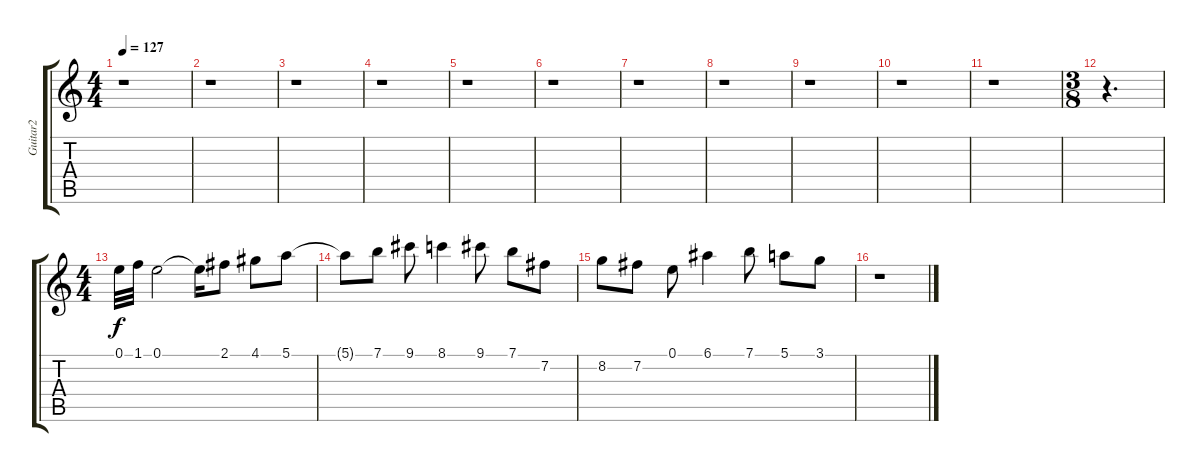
\track ("Guitar2" "Guitar2") {instrument distortionguitar}
\staff {score tabs}
\tuning (E4 B3 G3 D3 A2 E2) {hide}
\ts (4 4)
\tempo 127
\clef g2
\ks c
r.1{dy f} |
r.1 |
r.1 |
r.1 |
r.1 |
r.1 |
r.1 |
r.1 |
r.1 |
r.1 |
r.1 |
\ts (3 8)
r.4{d} |
\ts (4 4)
0.1.32 1.1.32 0.1.2 0.1{t}.16 2.1.8 4.1.8 5.1.8 |
5.1{t}.8 7.1.8 9.1.8 8.1.4 9.1.8 7.1.8 7.2.8 |
8.2.8 7.2.8 0.1.8 6.1.4 7.1.8 5.1.8 3.1.8 |
r.1
